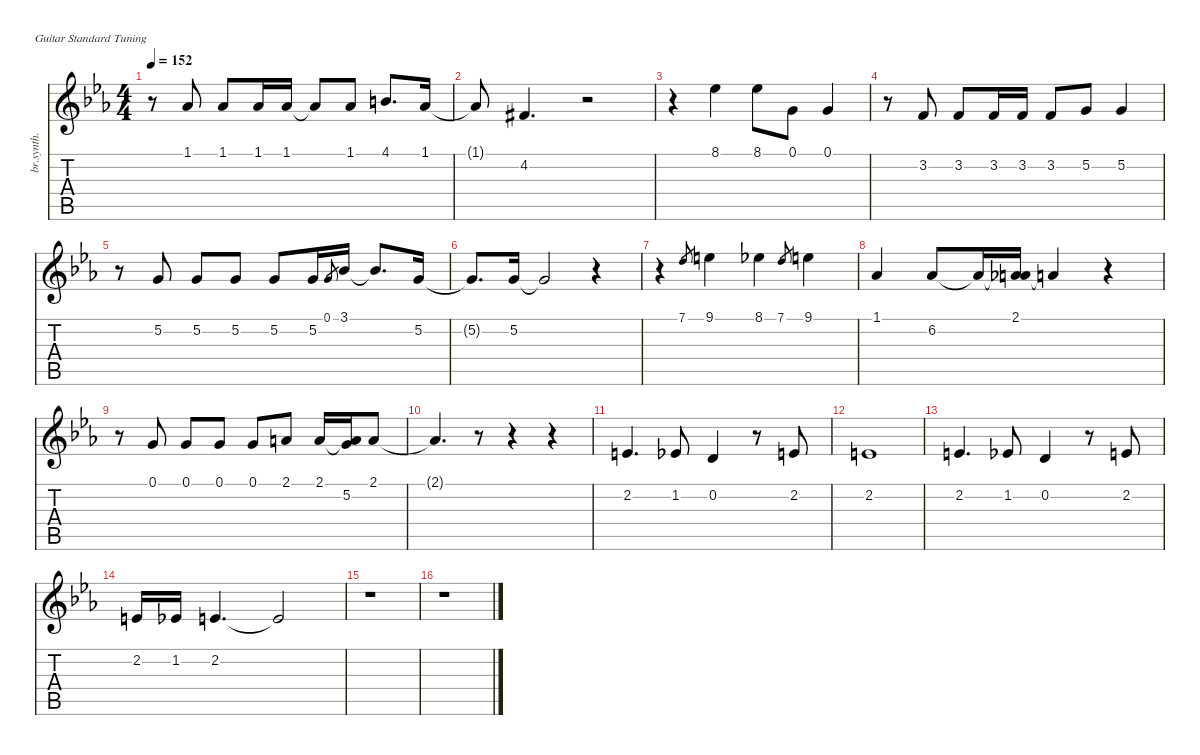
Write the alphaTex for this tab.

\defaultSystemsLayout 4
\hideDynamics
\bracketExtendMode nobrackets
\track ("Vocals" "br.synth.") {instrument synthbrass2}
\staff {score tabs}
\tuning (E4 B3 G3 D3 A2 E2)
\displaytranspose 3
\ts (4 4)
\tempo 152
\clef g2
\ks eb
r.8{dy f} 1.1{acc b}.8 1.1{acc b}.8 1.1{acc b}.16 1.1{acc b}.16 1.1{t acc b}.8 1.1{acc b}.8 4.1{acc forcenatural}.8{d} 1.1{acc b}.16 |
1.1{t acc b}.8 4.2{acc #}.4{d} r.2 |
r.4 8.1{acc b}.4 8.1{acc b}.8 0.1{acc forcenatural}.8 0.1{acc forcenatural}.4 |
r.8 3.2{acc forcenatural}.8 3.2{acc forcenatural}.8 3.2{acc forcenatural}.16 3.2{acc forcenatural}.16 3.2{acc forcenatural}.8 5.2{acc forcenatural}.8 5.2{acc forcenatural}.4 |
r.8 5.2{acc forcenatural}.8 5.2{acc forcenatural}.8 5.2{acc forcenatural}.8 5.2{acc forcenatural}.8 5.2{acc forcenatural}.16 0.1{acc forcenatural}.8{gr dy mf} 3.1{acc b}.16{dy f} 3.1{t acc b}.8{d} 5.2{acc forcenatural}.16 |
5.2{t acc forcenatural}.8{d} 5.2{acc forcenatural}.16 5.2{t acc forcenatural}.2 r.4 |
r.4 7.1{acc forcenatural}.8{gr dy mf} 9.1{acc forcenatural}.4{dy f} 8.1{acc b}.4 7.1{acc forcenatural}.8{gr dy mf} 9.1{acc forcenatural}.4{dy f} |
1.1{acc b}.4 6.2{acc b}.8 6.2{t acc b}.16 (2.1{acc forcenatural} 6.2{t acc b}).16 2.1{t acc forcenatural}.4 r.4 |
r.8 0.1{acc forcenatural}.8 0.1{acc forcenatural}.8 0.1{acc forcenatural}.8 0.1{acc forcenatural}.8 2.1{acc forcenatural}.8 2.1{acc forcenatural}.16 (2.1{t acc forcenatural} 5.2{acc forcenatural}).16 2.1{acc forcenatural}.8 |
2.1{t acc forcenatural}.4{d} r.8 r.4 r.4 |
2.2{acc forcenatural}.4{d} 1.2{acc b}.8 0.2{acc forcenatural}.4 r.8 2.2{acc forcenatural}.8 |
2.2{acc forcenatural}.1 |
2.2{acc forcenatural}.4{d} 1.2{acc b}.8 0.2{acc forcenatural}.4 r.8 2.2{acc forcenatural}.8 |
2.2{acc forcenatural}.16{dy mf} 1.2{acc b}.16 2.2{acc forcenatural}.4{d dy f} 2.2{t acc forcenatural}.2 |
r.1 |
r.1
